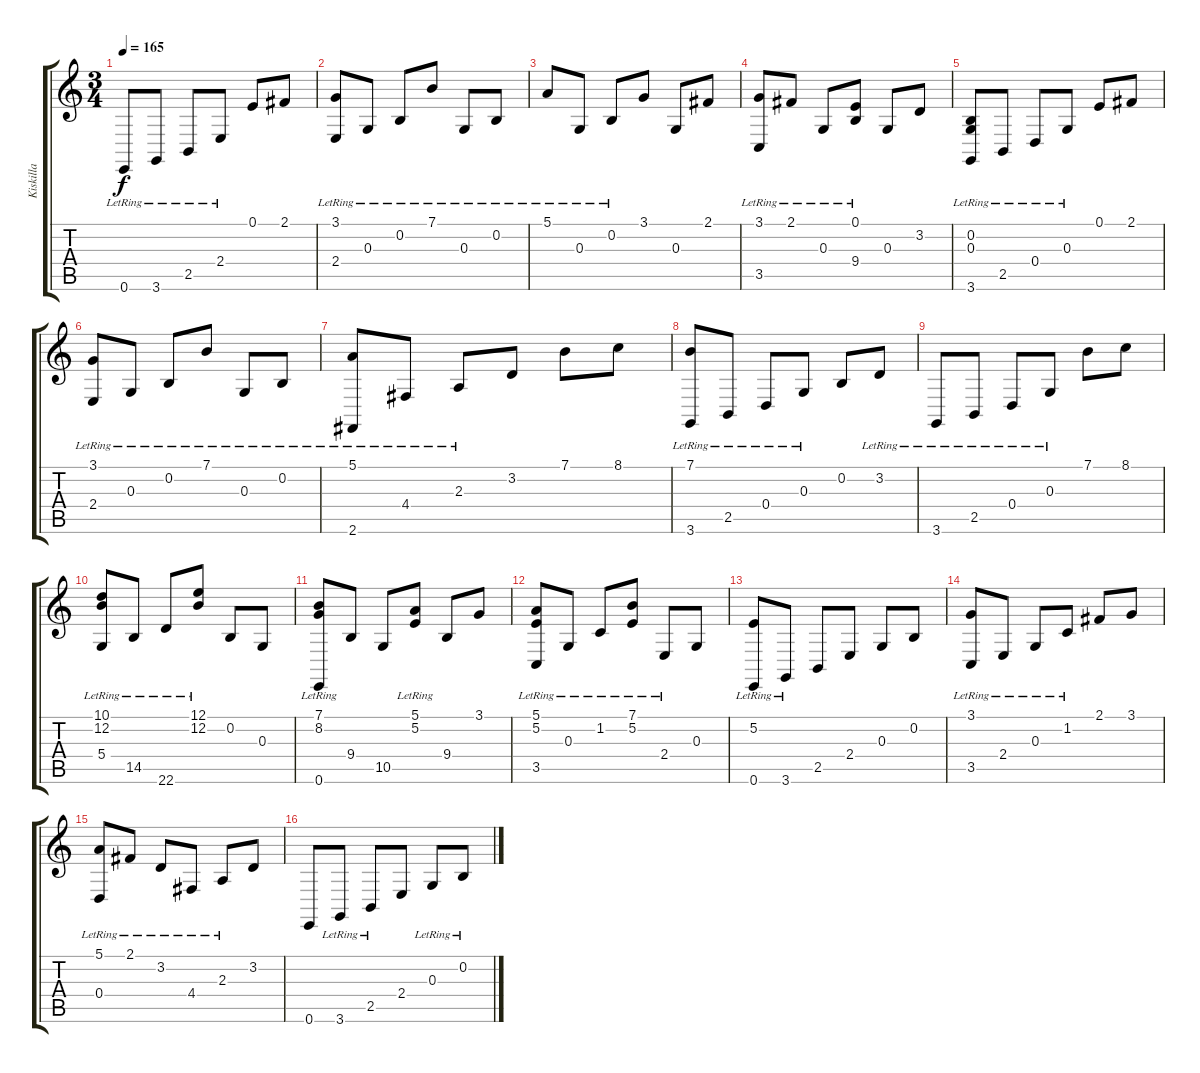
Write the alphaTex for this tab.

\track ("Kiskilla" "Kiskilla") {instrument acousticgrandpiano}
\staff {score tabs}
\tuning (E4 B3 G3 D3 A2 E2) {hide}
\ts (3 4)
\tempo 165
\clef g2
\ks c
0.6{lr}.8{dy f} 3.6{lr}.8 2.5{lr}.8 2.4{lr}.8 0.1.8 2.1.8 |
(3.1{lr} 2.4{lr}).8 0.3{lr}.8 0.2{lr}.8 7.1{lr}.8 0.3{lr}.8 0.2{lr}.8 |
5.1{lr}.8 0.3{lr}.8 0.2{lr}.8 3.1.8 0.3.8 2.1.8 |
(3.1 3.5{lr}).8 2.1{lr}.8 0.3{lr}.8 (0.1{lr} 9.4{lr}).8 0.3.8 3.2.8 |
(0.2{lr} 0.3{lr} 3.6{lr}).8 2.5{lr}.8 0.4{lr}.8 0.3{lr}.8 0.1.8 2.1.8 |
(3.1{lr} 2.4{lr}).8 0.3{lr}.8 0.2{lr}.8 7.1{lr}.8 0.3{lr}.8 0.2{lr}.8 |
(5.1{lr} 2.6{lr}).8 4.4{lr}.8 2.3{lr}.8 3.2.8 7.1.8 8.1.8 |
(7.1{lr} 3.6).8 2.5{lr}.8 0.4{lr}.8 0.3{lr}.8 0.2.8 3.2{lr}.8 |
3.6{lr}.8 2.5{lr}.8 0.4{lr}.8 0.3{lr}.8 7.1.8 8.1.8 |
(10.1{lr} 12.2 5.4{lr}).8 14.5{lr}.8 22.6{lr}.8 (12.1{lr} 12.2).8 0.2.8 0.3.8 |
(7.1{lr} 8.2{lr} 0.6{lr}).8 9.4.8 10.5.8 (5.1{lr} 5.2{lr}).8 9.4.8 3.1.8 |
(5.1{lr} 5.2{lr} 3.5{lr}).8 0.3{lr}.8 1.2{lr}.8 (7.1{lr} 5.2{lr}).8 2.4{lr}.8 0.3.8 |
(5.2{lr} 0.6{lr}).8 3.6{lr}.8 2.5.8 2.4.8 0.3.8 0.2.8 |
(3.1{lr} 3.5{lr}).8 2.4{lr}.8 0.3{lr}.8 1.2{lr}.8 2.1.8 3.1.8 |
(5.1 0.4{lr}).8 2.1{lr}.8 3.2{lr}.8 4.4{lr}.8 2.3{lr}.8 3.2.8 |
0.6.8 3.6{lr}.8 2.5{lr}.8 2.4.8 0.3{lr}.8 0.2{lr}.8
